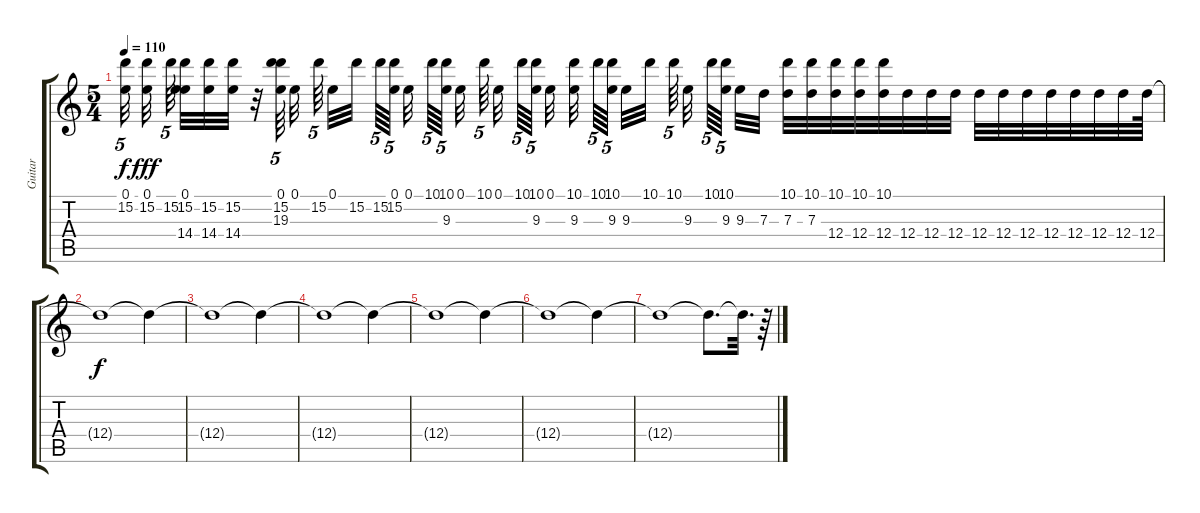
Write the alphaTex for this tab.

\track ("Guitar" "Guitar") {instrument electricguitarclean}
\staff {score tabs}
\tuning (E4 B3 G3 D3 A2 E2) {hide}
\ts (5 4)
\tempo 110
\clef g2
\ks c
(0.1{t} 15.2{t}).32{tu (5 4) dy f beam splitsecondary} (0.1 15.2).32{dy fff beam splitsecondary} 15.2.64{tu (5 4) beam splitsecondary} (0.1 15.2 14.4).32 (15.2 14.4).32 (15.2 14.4).32 r.32 (0.1 15.2 19.3).64{tu (5 4) beam splitsecondary} 0.1.32 15.2.64{tu (5 4)} 0.1.32 15.2.32{beam splitsecondary} 15.2.64{tu (5 4)} (0.1 15.2).64{tu (5 4) beam splitsecondary} 0.1.32{beam splitsecondary} 10.1.64{tu (5 4)} (10.1 9.3).64{tu (5 4) beam splitsecondary} 0.1.32{beam splitsecondary} 10.1.64{tu (5 4) beam splitsecondary} 0.1.32{beam splitsecondary} 10.1.64{tu (5 4)} (10.1 9.3).64{tu (5 4) beam splitsecondary} 0.1.32 (10.1 9.3).32{beam splitsecondary} 10.1.64{tu (5 4)} (10.1 9.3).64{tu (5 4) beam splitsecondary} 9.3.32 10.1.32{beam splitsecondary} 10.1.64{tu (5 4) beam splitsecondary} 9.3.32{beam splitsecondary} 10.1.64{tu (5 4)} (10.1 9.3).64{tu (5 4) beam splitsecondary} 9.3.32 7.3.32 (10.1 7.3).32 (10.1 7.3).32 (10.1 12.4).32 (10.1 12.4).32 (10.1 12.4).32 12.4.32 12.4.32 12.4.32 12.4.32 12.4.32 12.4.32 12.4.32 12.4.32 12.4.32 12.4.32 12.4.64 |
12.4{t}.1{dy f} 12.4{t}.4 |
12.4{t}.1 12.4{t}.4 |
12.4{t}.1 12.4{t}.4 |
12.4{t}.1 12.4{t}.4 |
12.4{t}.1 12.4{t}.4 |
12.4{t}.1 12.4{t}.8{d} 12.4{t}.32{d} r.64
